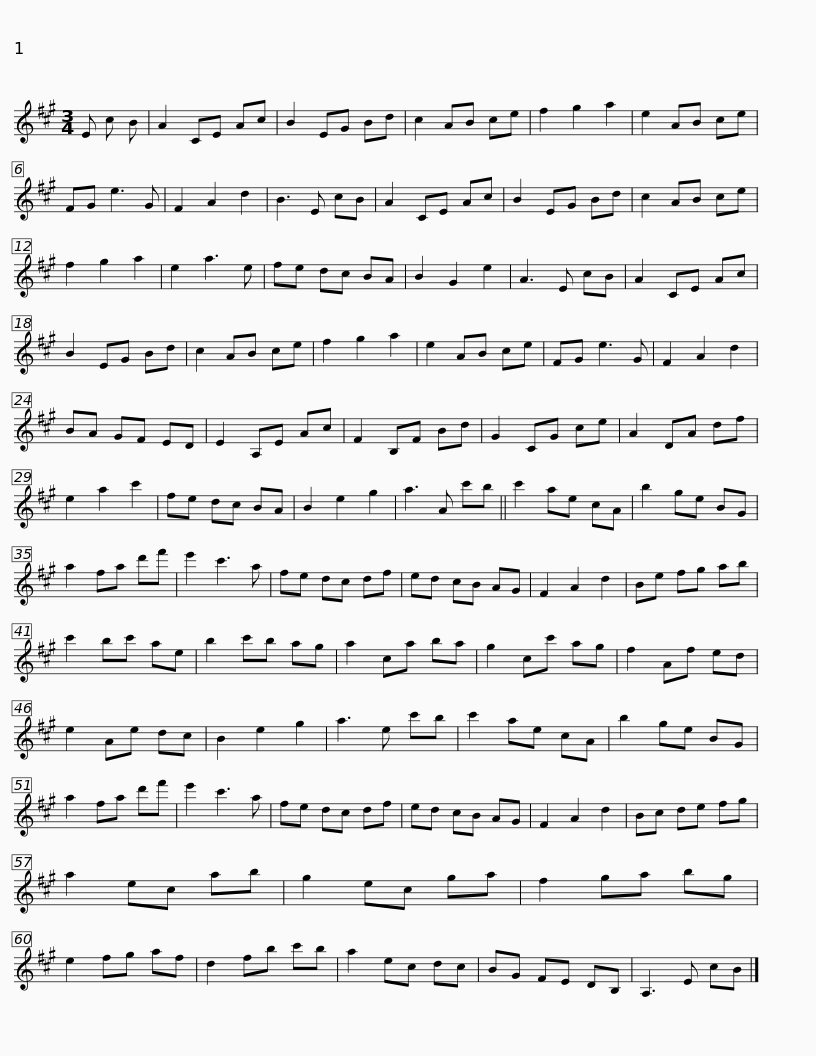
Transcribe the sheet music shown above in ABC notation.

X:1
L:1/8
M:3/4
I:linebreak $
K:A
V:1 treble
V:1
 E c B | A2 CE Ac | B2 EG Bd | c2 AB ce | f2 g2 a2 | %5
 e2 AB ce | FG e3 G | F2 A2 d2 | B3 E cB |$ A2 CE Ac | %10
 B2 EG Bd | c2 AB ce | f2 g2 a2 | e2 a3 e | fe dc BA | %15
 B2 G2 e2 | A3 E cB | A2 CE Ac |$ B2 EG Bd | c2 AB ce | %20
 f2 g2 a2 | e2 AB ce | FG e3 G | F2 A2 d2 | BA GF ED | %25
 E2 A,E Ac | F2 B,F Bd |$ G2 CG ce | A2 DA df | e2 a2 c'2 | %30
 fe dc BA | B2 e2 g2 | a3 A c'b || c'2 ae cA | b2 ge BG |$ %35
 a2 fa d'f' | e'2 c'3 a | fe dc df | ed cB AG | F2 A2 d2 | %40
 Be fg ab | c'2 bc' ae | b2 c'b ag |$ a2 ca ba | g2 cc' ag | %45
 f2 Af ed | e2 Ae dc | B2 e2 g2 | a3 e c'b | c'2 ae cA | %50
 b2 ge BG |$ a2 fa d'f' | e'2 c'3 a | fe dc df | ed cB AG | %55
 F2 A2 d2 | Bc de fg | a2 ec ab | g2 ec ga |$ f2 ga bg | %60
 e2 fg af | d2 fb c'b | a2 ec dc | BG FE DB, | A,3 E cB |] %65
